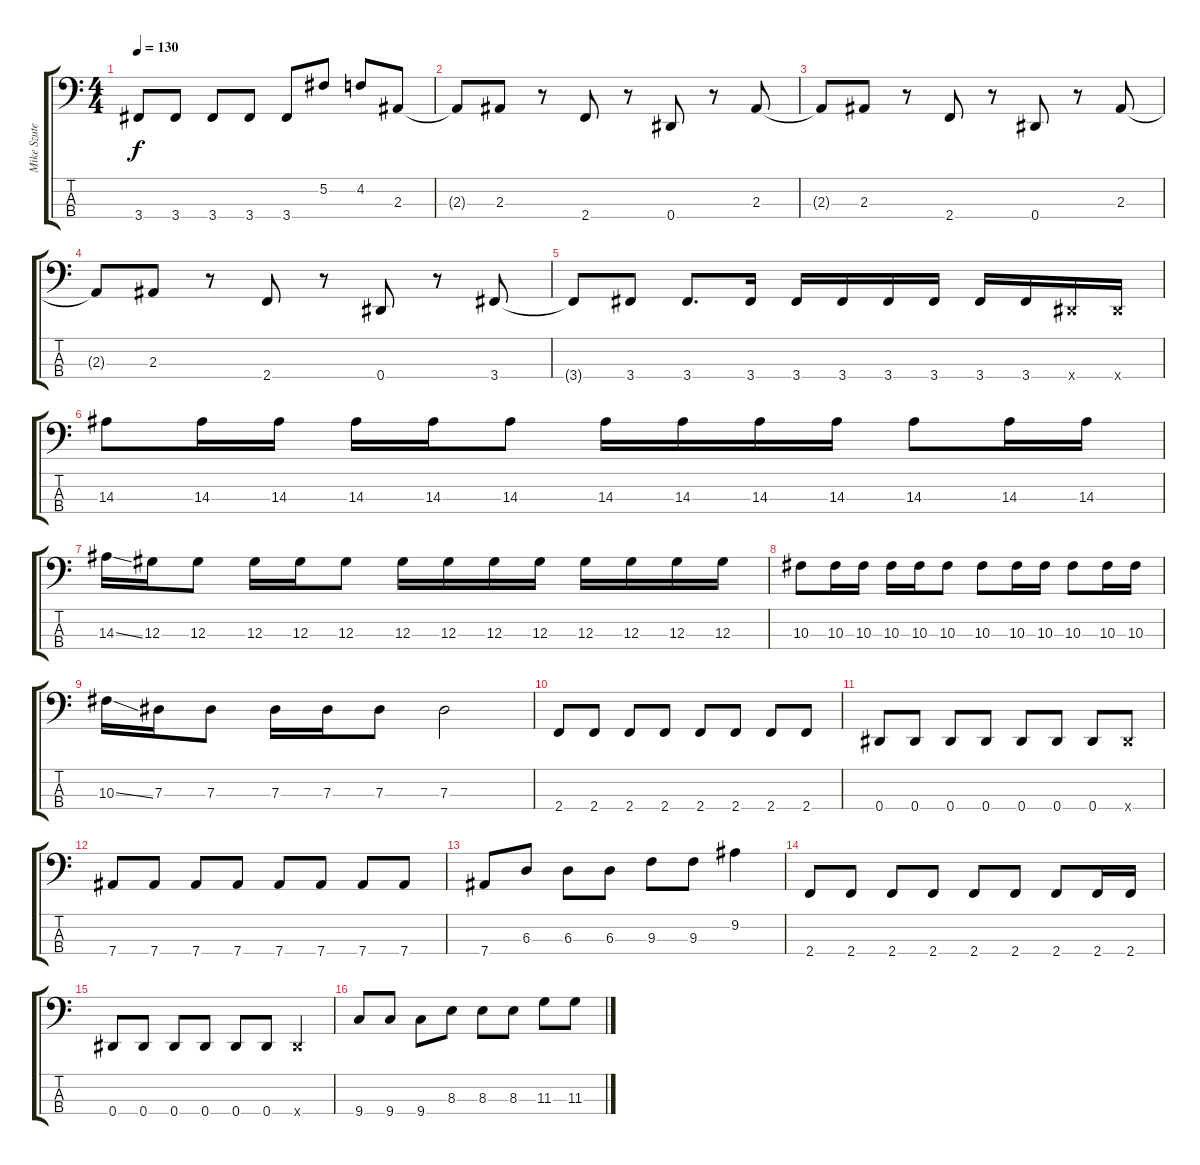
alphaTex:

\track ("Mike Szuter" "Mike Szute") {instrument electricbassfinger}
\staff {score tabs}
\tuning (Gb2 Db2 Ab1 Eb1) {hide}
\ts (4 4)
\tempo 130
\clef f4
\ks c
3.4{t}.8{dy f} 3.4.8 3.4.8 3.4.8 3.4.8 5.2.8 4.2.8 2.3.8 |
2.3{t}.8 2.3.8 r.8 2.4.8 r.8 0.4.8 r.8 2.3.8 |
2.3{t}.8 2.3.8 r.8 2.4.8 r.8 0.4.8 r.8 2.3.8 |
2.3{t}.8 2.3.8 r.8 2.4.8 r.8 0.4.8 r.8 3.4.8 |
3.4{t}.8 3.4.8 3.4.8{d} 3.4.16 3.4.16 3.4.16 3.4.16 3.4.16 3.4.16 3.4.16 0.4{x}.16 0.4{x}.16 |
14.3.8 14.3.16 14.3.16 14.3.16 14.3.16 14.3.8 14.3.16 14.3.16 14.3.16 14.3.16 14.3.8 14.3.16 14.3.16 |
14.3{ss}.16 12.3.16 12.3.8 12.3.16 12.3.16 12.3.8 12.3.16 12.3.16 12.3.16 12.3.16 12.3.16 12.3.16 12.3.16 12.3.16 |
10.3.8 10.3.16 10.3.16 10.3.16 10.3.16 10.3.8 10.3.8 10.3.16 10.3.16 10.3.8 10.3.16 10.3.16 |
10.3{ss}.16 7.3.16 7.3.8 7.3.16 7.3.16 7.3.8 7.3.2 |
2.4.8 2.4.8 2.4.8 2.4.8 2.4.8 2.4.8 2.4.8 2.4.8 |
0.4.8 0.4.8 0.4.8 0.4.8 0.4.8 0.4.8 0.4.8 0.4{x}.8 |
7.4.8 7.4.8 7.4.8 7.4.8 7.4.8 7.4.8 7.4.8 7.4.8 |
7.4.8 6.3.8 6.3.8 6.3.8 9.3.8 9.3.8 9.2.4 |
2.4.8 2.4.8 2.4.8 2.4.8 2.4.8 2.4.8 2.4.8 2.4.16 2.4.16 |
0.4.8 0.4.8 0.4.8 0.4.8 0.4.8 0.4.8 0.4{x}.4 |
9.4.8 9.4.8 9.4.8 8.3.8 8.3.8 8.3.8 11.3.8 11.3.8
